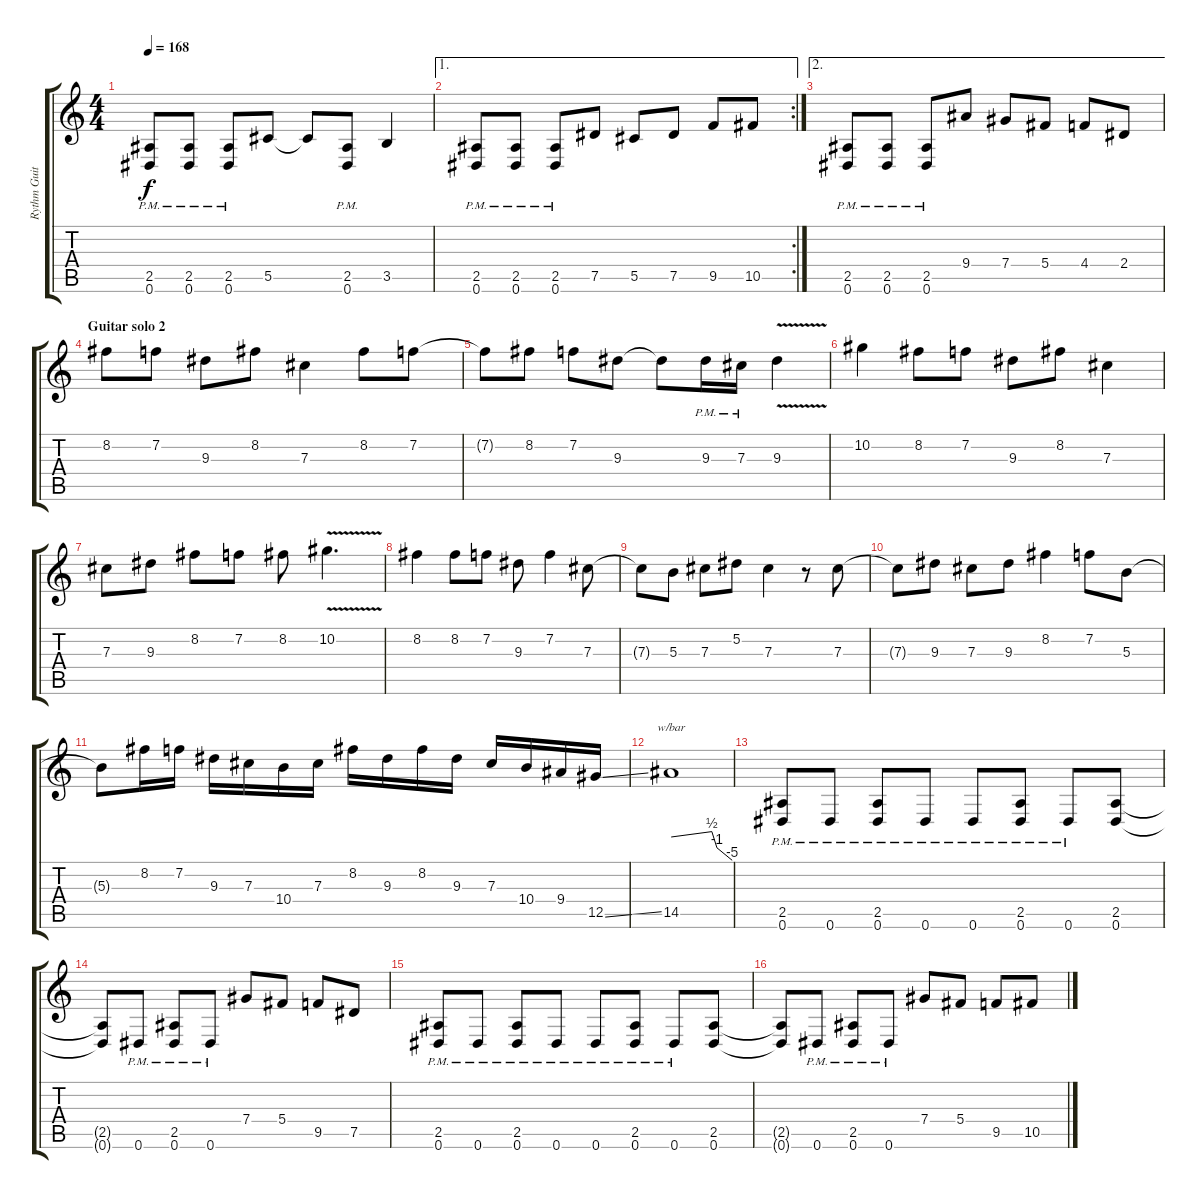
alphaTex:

\track ("Rythm Guitar" "Rythm Guit") {instrument distortionguitar}
\staff {score tabs}
\tuning (Eb4 Bb3 Gb3 Db3 Ab2 Eb2) {hide}
\ts (4 4)
\tempo 168
\clef g2
\ks c
(2.5{pm} 0.6{pm}).8{dy f} (2.5{pm} 0.6{pm}).8 (2.5{pm} 0.6{pm}).8 5.5.8 5.5{t}.8 (2.5{pm} 0.6{pm}).8 3.5.4 |
\ae 1
\rc 2
(2.5{pm} 0.6{pm}).8 (2.5{pm} 0.6{pm}).8 (2.5{pm} 0.6{pm}).8 7.5.8 5.5.8 7.5.8 9.5.8 10.5.8 |
\ae 2
(2.5{pm} 0.6{pm}).8 (2.5{pm} 0.6{pm}).8 (2.5{pm} 0.6{pm}).8 9.4.8 7.4.8 5.4.8 4.4.8 2.4.8 |
\section ("" "Guitar solo 2")
8.2.8 7.2.8 9.3.8 8.2.8 7.3.4 8.2.8 7.2.8 |
7.2{t}.8 8.2.8 7.2.8 9.3.8 9.3{t}.8 9.3{pm}.16 7.3{pm}.16 9.3{v}.4 |
10.2.4 8.2.8 7.2.8 9.3.8 8.2.8 7.3.4 |
7.3.8 9.3.8 8.2.8 7.2.8 8.2.8 10.2{v}.4{d} |
8.2.4 8.2.8 7.2.8 9.3.8 7.2.4 7.3.8 |
7.3{t}.8 5.3.8 7.3.8 5.2.8 7.3.4 r.8 7.3.8 |
7.3{t}.8 9.3.8 7.3.8 9.3.8 8.2.4 7.2.8 5.3.8 |
5.3{t}.8 8.2.16 7.2.16 9.3.16 7.3.16 10.4.16 7.3.16 8.2.16 9.3.16 8.2.16 9.3.16 7.3.16 10.4.16 9.4.16 12.5{ss}.16 |
14.5.1{tbe (custom default 0 0 40 2 45 -4 60 -20)} |
(2.5{pm} 0.6{pm}).8 0.6{pm}.8 (2.5{pm} 0.6{pm}).8 0.6{pm}.8 0.6{pm}.8 (2.5{pm} 0.6{pm}).8 0.6{pm}.8 (2.5 0.6).8 |
(2.5{t} 0.6{t}).8 0.6{pm}.8 (2.5{pm} 0.6{pm}).8 0.6{pm}.8 7.4.8 5.4.8 9.5.8 7.5.8 |
(2.5{pm} 0.6{pm}).8 0.6{pm}.8 (2.5{pm} 0.6{pm}).8 0.6{pm}.8 0.6{pm}.8 (2.5{pm} 0.6{pm}).8 0.6{pm}.8 (2.5 0.6).8 |
(2.5{t} 0.6{t}).8 0.6{pm}.8 (2.5{pm} 0.6{pm}).8 0.6{pm}.8 7.4.8 5.4.8 9.5.8 10.5.8
